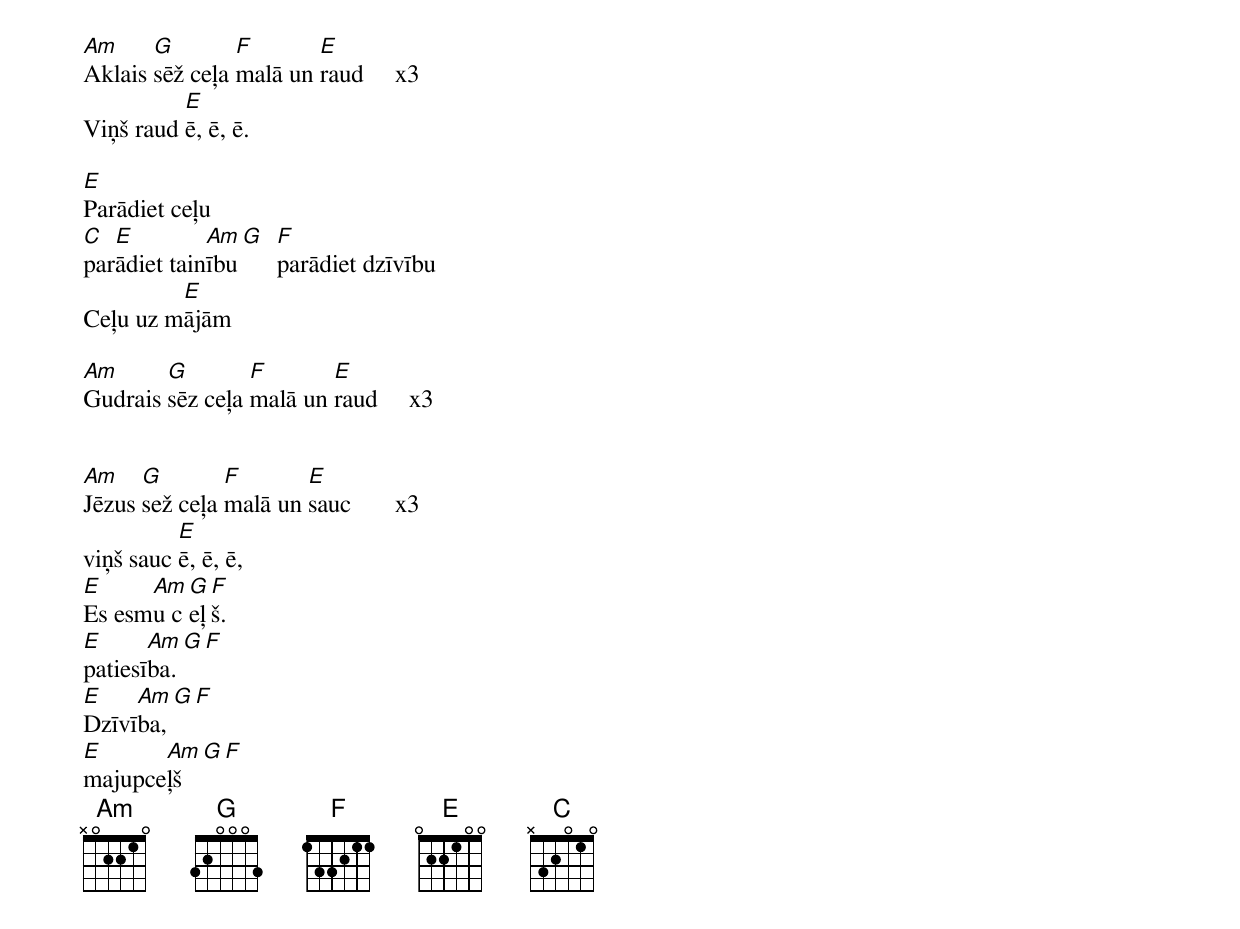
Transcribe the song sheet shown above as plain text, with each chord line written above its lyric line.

Am     G        F       E
Aklais sēž ceļa malā un raud     x3
          E
Viņš raud ē, ē, ē.

E
Parādiet ceļu
C  E         Am G F
parādiet tainību  parādiet dzīvību
         E
Ceļu uz mājām

Am      G        F       E
Gudrais sēz ceļa malā un raud     x3


Am    G        F       E
Jēzus sež ceļa malā un sauc       x3
          E
viņš sauc ē, ē, ē,
E     Am G F
Es esmu ceļš.
E      Am G F
patiesība.
E    Am G F
Dzīvība,
E      Am G F
majupceļš
